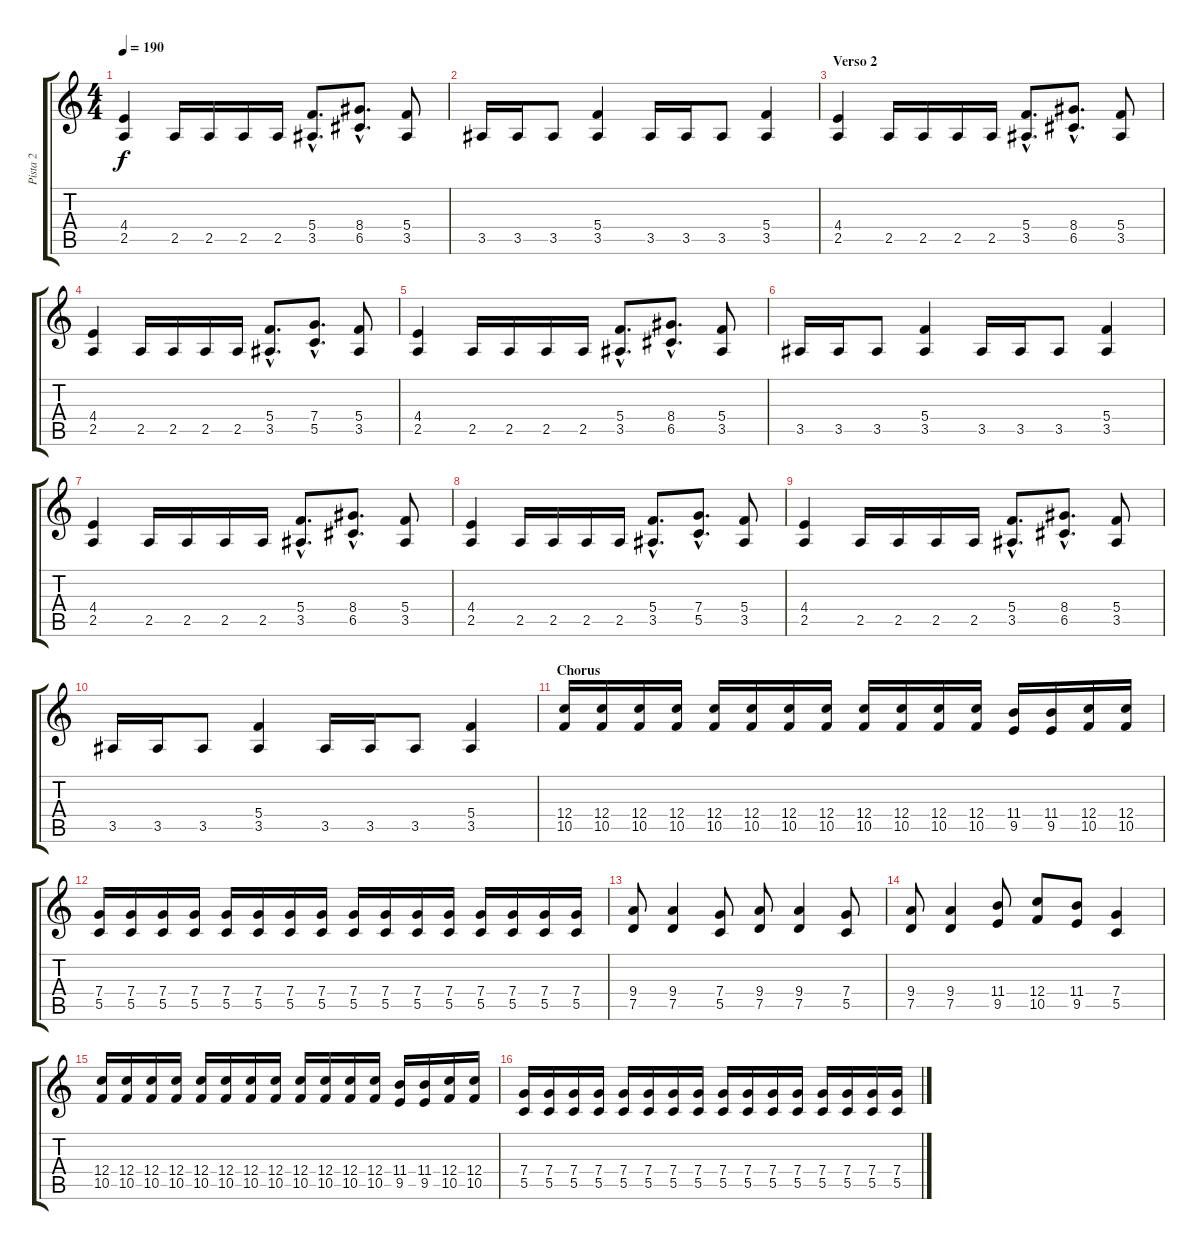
\track ("Pista 2" "Pista 2") {instrument distortionguitar}
\staff {score tabs}
\tuning (D4 A3 F3 C3 G2 D2) {hide}
\ts (4 4)
\tempo 190
\clef g2
\ks c
(4.4 2.5).4{dy f} 2.5.16 2.5.16 2.5.16 2.5.16 (5.4{hac} 3.5{hac}).8{d} (8.4{hac} 6.5{hac}).8{d} (5.4 3.5).8 |
3.5.16 3.5.16 3.5.8 (5.4 3.5).4 3.5.16 3.5.16 3.5.8 (5.4 3.5).4 |
\section ("" "Verso 2")
(4.4 2.5).4 2.5.16 2.5.16 2.5.16 2.5.16 (5.4{hac} 3.5{hac}).8{d} (8.4{hac} 6.5{hac}).8{d} (5.4 3.5).8 |
(4.4 2.5).4 2.5.16 2.5.16 2.5.16 2.5.16 (5.4{hac} 3.5{hac}).8{d} (7.4{hac} 5.5{hac}).8{d} (5.4 3.5).8 |
(4.4 2.5).4 2.5.16 2.5.16 2.5.16 2.5.16 (5.4{hac} 3.5{hac}).8{d} (8.4{hac} 6.5{hac}).8{d} (5.4 3.5).8 |
3.5.16 3.5.16 3.5.8 (5.4 3.5).4 3.5.16 3.5.16 3.5.8 (5.4 3.5).4 |
(4.4 2.5).4 2.5.16 2.5.16 2.5.16 2.5.16 (5.4{hac} 3.5{hac}).8{d} (8.4{hac} 6.5{hac}).8{d} (5.4 3.5).8 |
(4.4 2.5).4 2.5.16 2.5.16 2.5.16 2.5.16 (5.4{hac} 3.5{hac}).8{d} (7.4{hac} 5.5{hac}).8{d} (5.4 3.5).8 |
(4.4 2.5).4 2.5.16 2.5.16 2.5.16 2.5.16 (5.4{hac} 3.5{hac}).8{d} (8.4{hac} 6.5{hac}).8{d} (5.4 3.5).8 |
3.5.16 3.5.16 3.5.8 (5.4 3.5).4 3.5.16 3.5.16 3.5.8 (5.4 3.5).4 |
\section ("" "Chorus")
(12.4 10.5).16 (12.4 10.5).16 (12.4 10.5).16 (12.4 10.5).16 (12.4 10.5).16 (12.4 10.5).16 (12.4 10.5).16 (12.4 10.5).16 (12.4 10.5).16 (12.4 10.5).16 (12.4 10.5).16 (12.4 10.5).16 (11.4 9.5).16 (11.4 9.5).16 (12.4 10.5).16 (12.4 10.5).16 |
(7.4 5.5).16 (7.4 5.5).16 (7.4 5.5).16 (7.4 5.5).16 (7.4 5.5).16 (7.4 5.5).16 (7.4 5.5).16 (7.4 5.5).16 (7.4 5.5).16 (7.4 5.5).16 (7.4 5.5).16 (7.4 5.5).16 (7.4 5.5).16 (7.4 5.5).16 (7.4 5.5).16 (7.4 5.5).16 |
(9.4 7.5).8 (9.4 7.5).4 (7.4 5.5).8 (9.4 7.5).8 (9.4 7.5).4 (7.4 5.5).8 |
(9.4 7.5).8 (9.4 7.5).4 (11.4 9.5).8 (12.4 10.5).8 (11.4 9.5).8 (7.4 5.5).4 |
(12.4 10.5).16 (12.4 10.5).16 (12.4 10.5).16 (12.4 10.5).16 (12.4 10.5).16 (12.4 10.5).16 (12.4 10.5).16 (12.4 10.5).16 (12.4 10.5).16 (12.4 10.5).16 (12.4 10.5).16 (12.4 10.5).16 (11.4 9.5).16 (11.4 9.5).16 (12.4 10.5).16 (12.4 10.5).16 |
(7.4 5.5).16 (7.4 5.5).16 (7.4 5.5).16 (7.4 5.5).16 (7.4 5.5).16 (7.4 5.5).16 (7.4 5.5).16 (7.4 5.5).16 (7.4 5.5).16 (7.4 5.5).16 (7.4 5.5).16 (7.4 5.5).16 (7.4 5.5).16 (7.4 5.5).16 (7.4 5.5).16 (7.4 5.5).16
